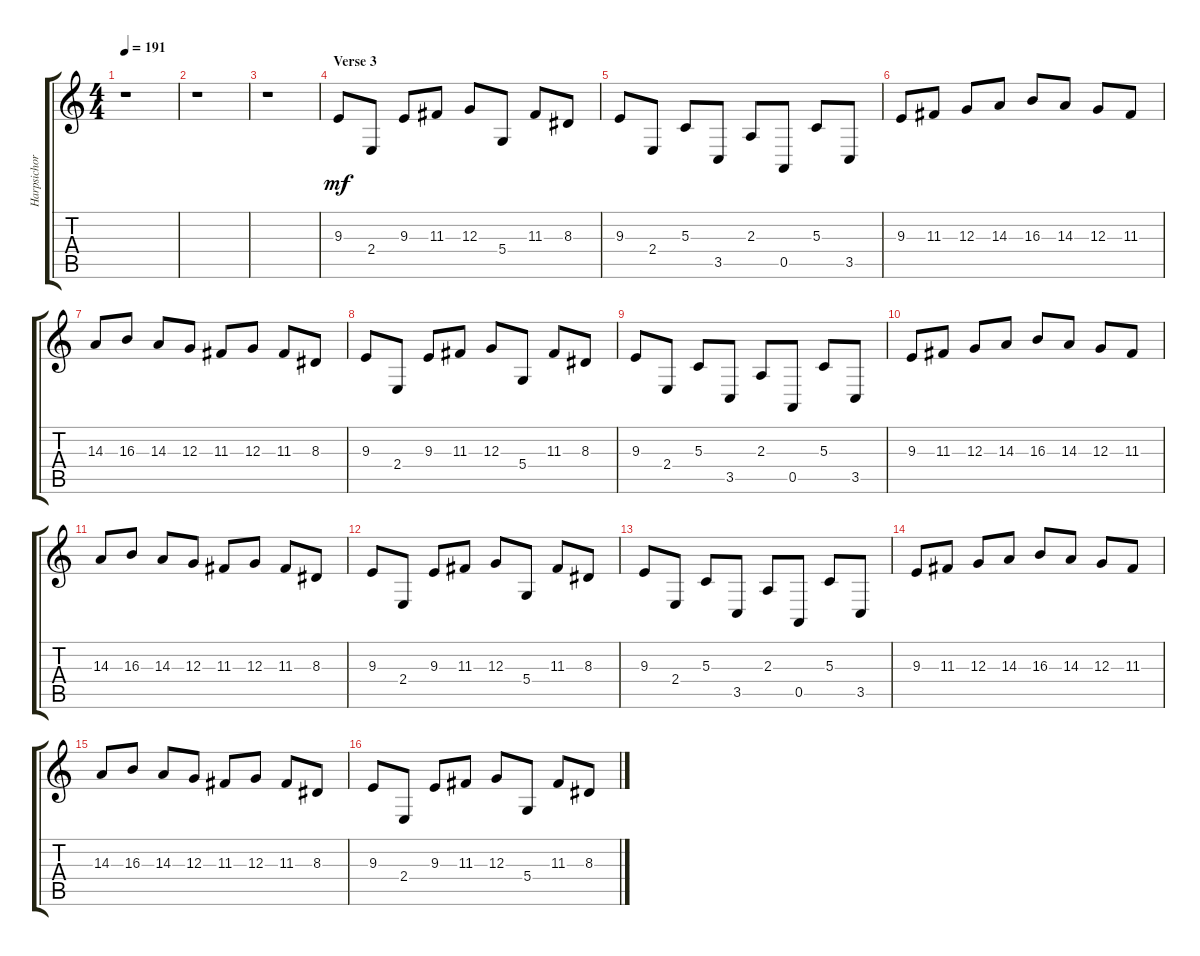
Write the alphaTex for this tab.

\track ("Harpsichord" "Harpsichor") {instrument harpsichord}
\staff {score tabs}
\tuning (E4 B3 G3 D3 A2 E2) {hide}
\ts (4 4)
\tempo 191
\clef g2
\ks c
r.1{dy mf} |
r.1 |
r.1 |
\section ("" "Verse 3")
9.3.8 2.4.8 9.3.8 11.3.8 12.3.8 5.4.8 11.3.8 8.3.8 |
9.3.8 2.4.8 5.3.8 3.5.8 2.3.8 0.5.8 5.3.8 3.5.8 |
9.3.8 11.3.8 12.3.8 14.3.8 16.3.8 14.3.8 12.3.8 11.3.8 |
14.3.8 16.3.8 14.3.8 12.3.8 11.3.8 12.3.8 11.3.8 8.3.8 |
9.3.8 2.4.8 9.3.8 11.3.8 12.3.8 5.4.8 11.3.8 8.3.8 |
9.3.8 2.4.8 5.3.8 3.5.8 2.3.8 0.5.8 5.3.8 3.5.8 |
9.3.8 11.3.8 12.3.8 14.3.8 16.3.8 14.3.8 12.3.8 11.3.8 |
14.3.8 16.3.8 14.3.8 12.3.8 11.3.8 12.3.8 11.3.8 8.3.8 |
9.3.8 2.4.8 9.3.8 11.3.8 12.3.8 5.4.8 11.3.8 8.3.8 |
9.3.8 2.4.8 5.3.8 3.5.8 2.3.8 0.5.8 5.3.8 3.5.8 |
9.3.8 11.3.8 12.3.8 14.3.8 16.3.8 14.3.8 12.3.8 11.3.8 |
14.3.8 16.3.8 14.3.8 12.3.8 11.3.8 12.3.8 11.3.8 8.3.8 |
9.3.8 2.4.8 9.3.8 11.3.8 12.3.8 5.4.8 11.3.8 8.3.8
